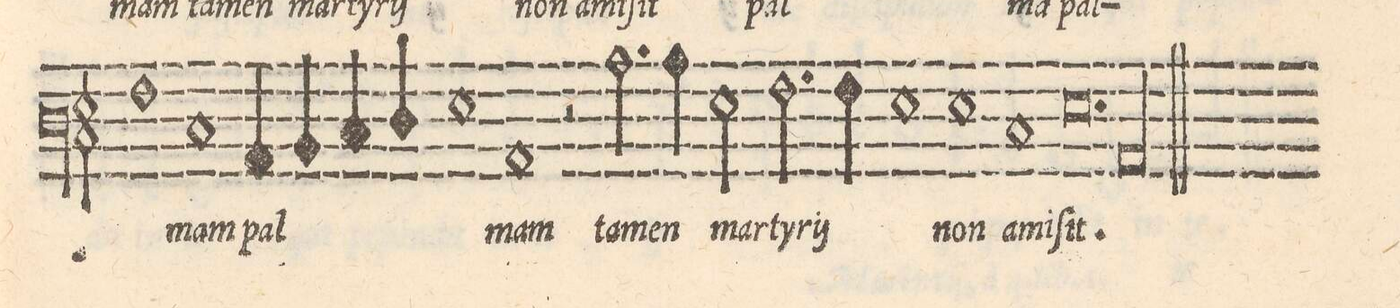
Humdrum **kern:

**kern	**text
*I"Basso	*
*clefF3	*
*k[]	*
*met(C|)	*
*M2/1	*
=63-	=63-
1A	.
1E	-mam
=64-	=64-
4C/	pal-
4D/	.
4E/	.
4F/	.
1G	.
=65-	=65-
1C	-mam
2r	.
2.c\	ta-
=66-	=66-
4c\	-men
2G\	mar-
2.A\	-ty-
4A\	-ri-
=67-	=67-
1G	-i
1G	non
=68-	=68-
1E	a-
0.F	-mi-
=69-	=69-
=70-	=70-
1Cl	-ſit.
==	==
*-	*-
